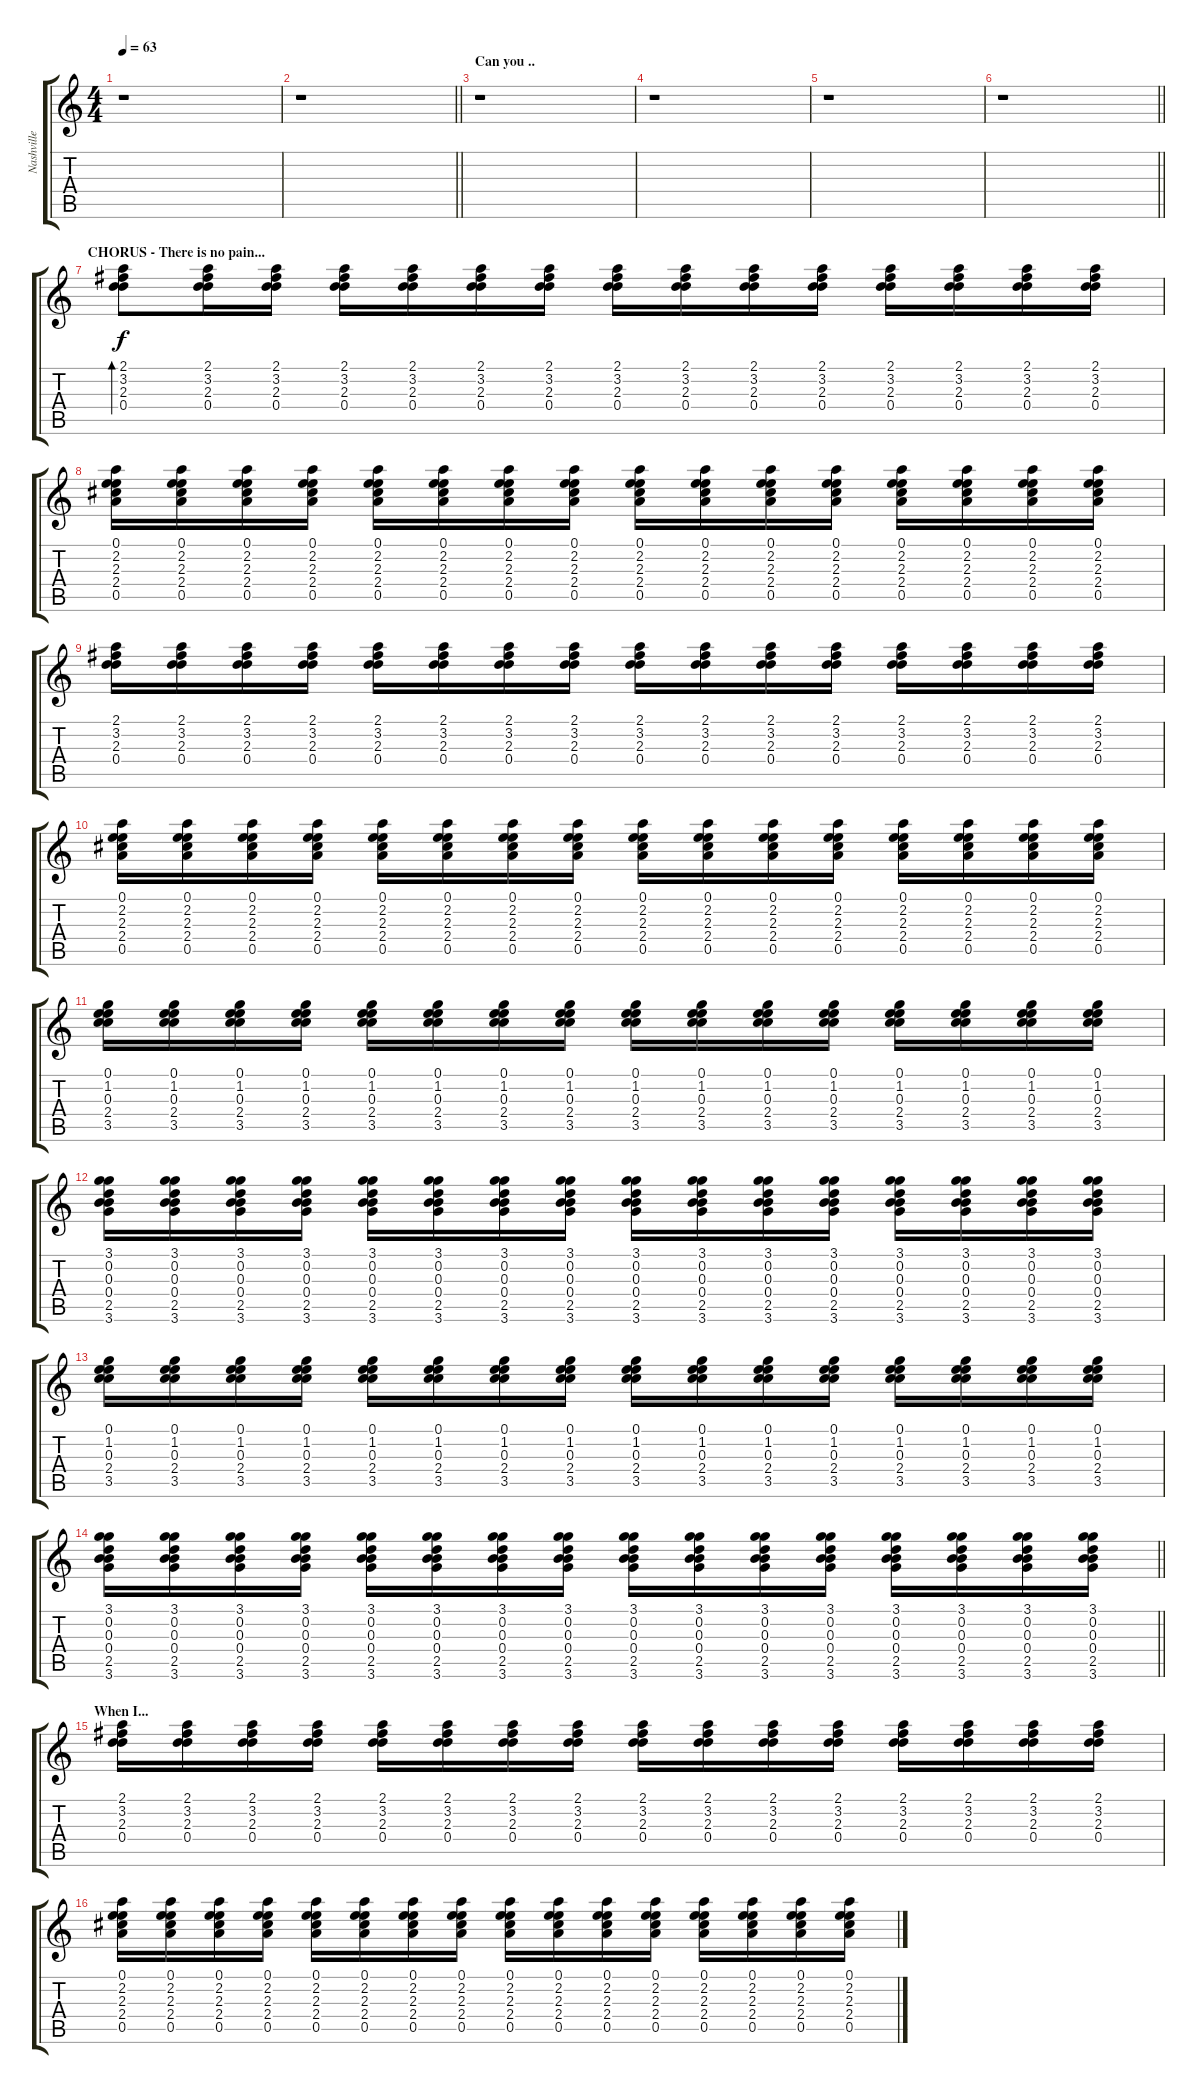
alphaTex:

\track ("Nashville Acoustic (Ritenour)" "Nashville ") {instrument acousticguitarsteel}
\staff {score tabs}
\tuning (E4 B3 G4 D4 A3 E3) {hide}
\ts (4 4)
\tempo 63
\clef g2
\ks c
r.1{dy f} |
\barLineRight lightlight
r.1 |
\section ("" "Can you ..")
r.1 |
r.1 |
r.1 |
\barLineRight lightlight
r.1 |
\section ("" "CHORUS - There is no pain...")
(2.1 3.2 2.3 0.4).8{bd 120} (2.1 3.2 2.3 0.4).16 (2.1 3.2 2.3 0.4).16 (2.1 3.2 2.3 0.4).16 (2.1 3.2 2.3 0.4).16 (2.1 3.2 2.3 0.4).16 (2.1 3.2 2.3 0.4).16 (2.1 3.2 2.3 0.4).16 (2.1 3.2 2.3 0.4).16 (2.1 3.2 2.3 0.4).16 (2.1 3.2 2.3 0.4).16 (2.1 3.2 2.3 0.4).16 (2.1 3.2 2.3 0.4).16 (2.1 3.2 2.3 0.4).16 (2.1 3.2 2.3 0.4).16 |
(0.1 2.2 2.3 2.4 0.5).16 (0.1 2.2 2.3 2.4 0.5).16 (0.1 2.2 2.3 2.4 0.5).16 (0.1 2.2 2.3 2.4 0.5).16 (0.1 2.2 2.3 2.4 0.5).16 (0.1 2.2 2.3 2.4 0.5).16 (0.1 2.2 2.3 2.4 0.5).16 (0.1 2.2 2.3 2.4 0.5).16 (0.1 2.2 2.3 2.4 0.5).16 (0.1 2.2 2.3 2.4 0.5).16 (0.1 2.2 2.3 2.4 0.5).16 (0.1 2.2 2.3 2.4 0.5).16 (0.1 2.2 2.3 2.4 0.5).16 (0.1 2.2 2.3 2.4 0.5).16 (0.1 2.2 2.3 2.4 0.5).16 (0.1 2.2 2.3 2.4 0.5).16 |
(2.1 3.2 2.3 0.4).16 (2.1 3.2 2.3 0.4).16 (2.1 3.2 2.3 0.4).16 (2.1 3.2 2.3 0.4).16 (2.1 3.2 2.3 0.4).16 (2.1 3.2 2.3 0.4).16 (2.1 3.2 2.3 0.4).16 (2.1 3.2 2.3 0.4).16 (2.1 3.2 2.3 0.4).16 (2.1 3.2 2.3 0.4).16 (2.1 3.2 2.3 0.4).16 (2.1 3.2 2.3 0.4).16 (2.1 3.2 2.3 0.4).16 (2.1 3.2 2.3 0.4).16 (2.1 3.2 2.3 0.4).16 (2.1 3.2 2.3 0.4).16 |
(0.1 2.2 2.3 2.4 0.5).16 (0.1 2.2 2.3 2.4 0.5).16 (0.1 2.2 2.3 2.4 0.5).16 (0.1 2.2 2.3 2.4 0.5).16 (0.1 2.2 2.3 2.4 0.5).16 (0.1 2.2 2.3 2.4 0.5).16 (0.1 2.2 2.3 2.4 0.5).16 (0.1 2.2 2.3 2.4 0.5).16 (0.1 2.2 2.3 2.4 0.5).16 (0.1 2.2 2.3 2.4 0.5).16 (0.1 2.2 2.3 2.4 0.5).16 (0.1 2.2 2.3 2.4 0.5).16 (0.1 2.2 2.3 2.4 0.5).16 (0.1 2.2 2.3 2.4 0.5).16 (0.1 2.2 2.3 2.4 0.5).16 (0.1 2.2 2.3 2.4 0.5).16 |
(0.1 1.2 0.3 2.4 3.5).16 (0.1 1.2 0.3 2.4 3.5).16 (0.1 1.2 0.3 2.4 3.5).16 (0.1 1.2 0.3 2.4 3.5).16 (0.1 1.2 0.3 2.4 3.5).16 (0.1 1.2 0.3 2.4 3.5).16 (0.1 1.2 0.3 2.4 3.5).16 (0.1 1.2 0.3 2.4 3.5).16 (0.1 1.2 0.3 2.4 3.5).16 (0.1 1.2 0.3 2.4 3.5).16 (0.1 1.2 0.3 2.4 3.5).16 (0.1 1.2 0.3 2.4 3.5).16 (0.1 1.2 0.3 2.4 3.5).16 (0.1 1.2 0.3 2.4 3.5).16 (0.1 1.2 0.3 2.4 3.5).16 (0.1 1.2 0.3 2.4 3.5).16 |
(3.1 0.2 0.3 0.4 2.5 3.6).16 (3.1 0.2 0.3 0.4 2.5 3.6).16 (3.1 0.2 0.3 0.4 2.5 3.6).16 (3.1 0.2 0.3 0.4 2.5 3.6).16 (3.1 0.2 0.3 0.4 2.5 3.6).16 (3.1 0.2 0.3 0.4 2.5 3.6).16 (3.1 0.2 0.3 0.4 2.5 3.6).16 (3.1 0.2 0.3 0.4 2.5 3.6).16 (3.1 0.2 0.3 0.4 2.5 3.6).16 (3.1 0.2 0.3 0.4 2.5 3.6).16 (3.1 0.2 0.3 0.4 2.5 3.6).16 (3.1 0.2 0.3 0.4 2.5 3.6).16 (3.1 0.2 0.3 0.4 2.5 3.6).16 (3.1 0.2 0.3 0.4 2.5 3.6).16 (3.1 0.2 0.3 0.4 2.5 3.6).16 (3.1 0.2 0.3 0.4 2.5 3.6).16 |
(0.1 1.2 0.3 2.4 3.5).16 (0.1 1.2 0.3 2.4 3.5).16 (0.1 1.2 0.3 2.4 3.5).16 (0.1 1.2 0.3 2.4 3.5).16 (0.1 1.2 0.3 2.4 3.5).16 (0.1 1.2 0.3 2.4 3.5).16 (0.1 1.2 0.3 2.4 3.5).16 (0.1 1.2 0.3 2.4 3.5).16 (0.1 1.2 0.3 2.4 3.5).16 (0.1 1.2 0.3 2.4 3.5).16 (0.1 1.2 0.3 2.4 3.5).16 (0.1 1.2 0.3 2.4 3.5).16 (0.1 1.2 0.3 2.4 3.5).16 (0.1 1.2 0.3 2.4 3.5).16 (0.1 1.2 0.3 2.4 3.5).16 (0.1 1.2 0.3 2.4 3.5).16 |
\barLineRight lightlight
(3.1 0.2 0.3 0.4 2.5 3.6).16 (3.1 0.2 0.3 0.4 2.5 3.6).16 (3.1 0.2 0.3 0.4 2.5 3.6).16 (3.1 0.2 0.3 0.4 2.5 3.6).16 (3.1 0.2 0.3 0.4 2.5 3.6).16 (3.1 0.2 0.3 0.4 2.5 3.6).16 (3.1 0.2 0.3 0.4 2.5 3.6).16 (3.1 0.2 0.3 0.4 2.5 3.6).16 (3.1 0.2 0.3 0.4 2.5 3.6).16 (3.1 0.2 0.3 0.4 2.5 3.6).16 (3.1 0.2 0.3 0.4 2.5 3.6).16 (3.1 0.2 0.3 0.4 2.5 3.6).16 (3.1 0.2 0.3 0.4 2.5 3.6).16 (3.1 0.2 0.3 0.4 2.5 3.6).16 (3.1 0.2 0.3 0.4 2.5 3.6).16 (3.1 0.2 0.3 0.4 2.5 3.6).16 |
\section ("" "When I...")
(2.1 3.2 2.3 0.4).16 (2.1 3.2 2.3 0.4).16 (2.1 3.2 2.3 0.4).16 (2.1 3.2 2.3 0.4).16 (2.1 3.2 2.3 0.4).16 (2.1 3.2 2.3 0.4).16 (2.1 3.2 2.3 0.4).16 (2.1 3.2 2.3 0.4).16 (2.1 3.2 2.3 0.4).16 (2.1 3.2 2.3 0.4).16 (2.1 3.2 2.3 0.4).16 (2.1 3.2 2.3 0.4).16 (2.1 3.2 2.3 0.4).16 (2.1 3.2 2.3 0.4).16 (2.1 3.2 2.3 0.4).16 (2.1 3.2 2.3 0.4).16 |
(0.1 2.2 2.3 2.4 0.5).16 (0.1 2.2 2.3 2.4 0.5).16 (0.1 2.2 2.3 2.4 0.5).16 (0.1 2.2 2.3 2.4 0.5).16 (0.1 2.2 2.3 2.4 0.5).16 (0.1 2.2 2.3 2.4 0.5).16 (0.1 2.2 2.3 2.4 0.5).16 (0.1 2.2 2.3 2.4 0.5).16 (0.1 2.2 2.3 2.4 0.5).16 (0.1 2.2 2.3 2.4 0.5).16 (0.1 2.2 2.3 2.4 0.5).16 (0.1 2.2 2.3 2.4 0.5).16 (0.1 2.2 2.3 2.4 0.5).16 (0.1 2.2 2.3 2.4 0.5).16 (0.1 2.2 2.3 2.4 0.5).16 (0.1 2.2 2.3 2.4 0.5).16
